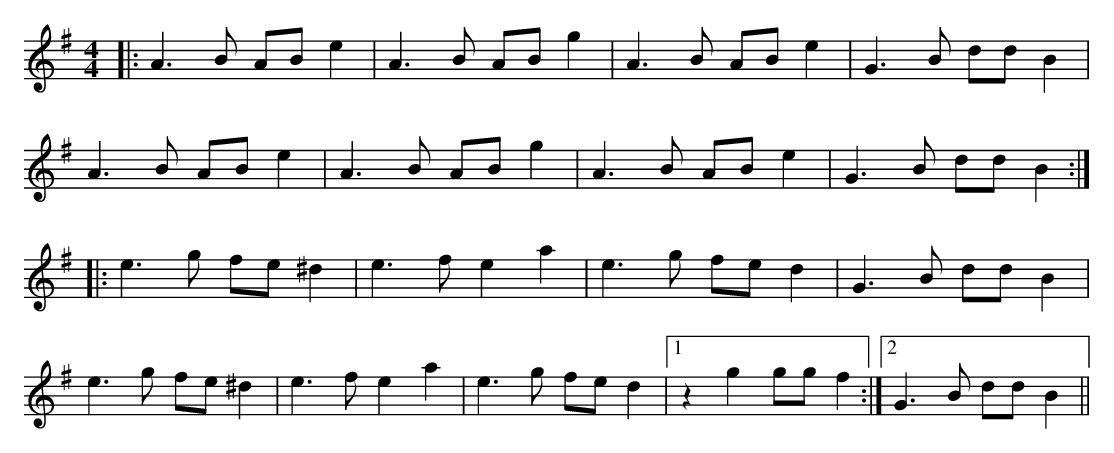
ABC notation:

X:1
M:4/4
K:Ador
|:A3B ABe2| A3B ABg2| A3B ABe2|G3B ddB2|
A3B ABe2| A3B ABg2| A3B ABe2|G3B ddB2:|
|:e3g fe^d2|e3f e2a2|e3g fed2|G3B ddB2|
e3g fe^d2|e3f e2a2|e3g fed2|1 z2g2ggf2:|2 G3B ddB2||
